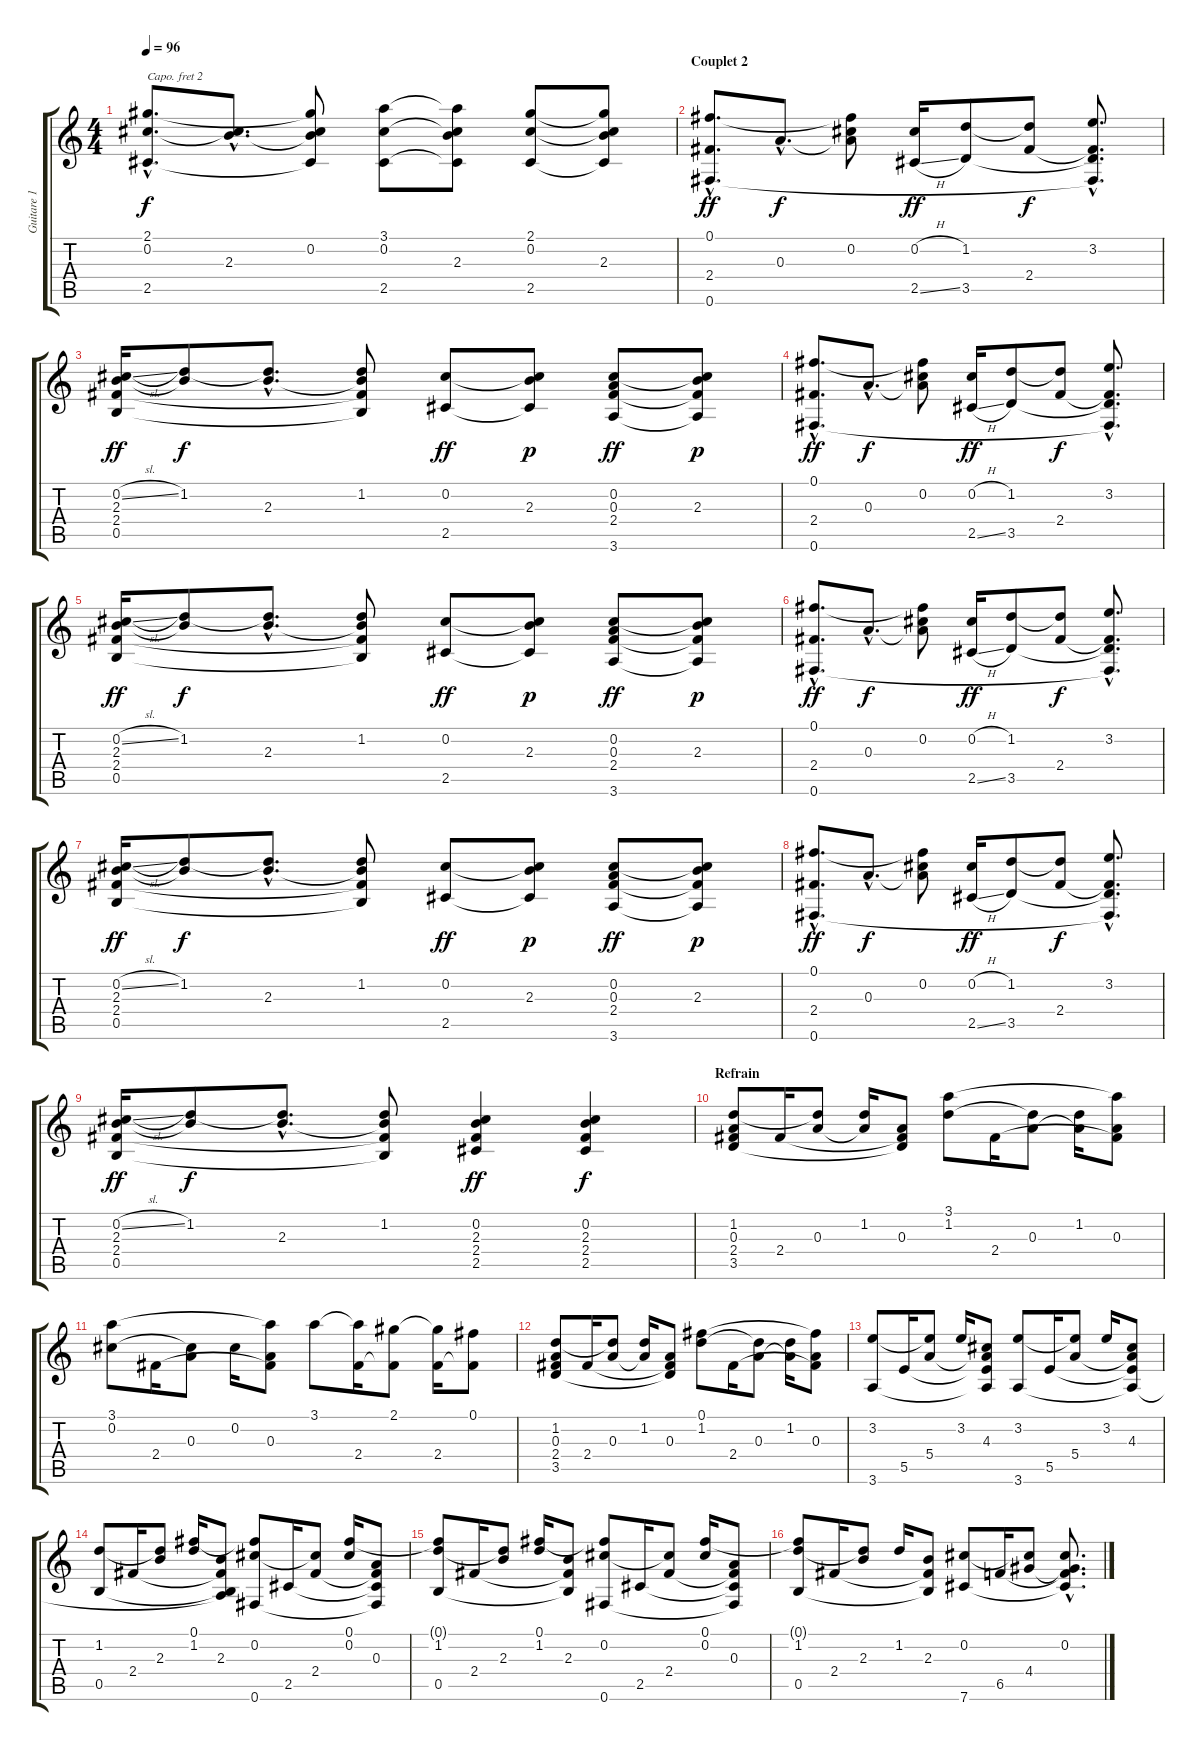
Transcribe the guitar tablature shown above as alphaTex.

\track ("Guitare 1" "Guitare 1") {instrument acousticguitarnylon}
\staff {score tabs}
\capo 2
\tuning (E4 B3 G3 D3 A2 E2) {hide}
\ts (4 4)
\tempo 96
\clef g2
\ks c
(2.1{hac} 0.2{hac} 2.5{hac}).8{d dy f} (0.2{hac t} 2.3{hac}).8{d} (2.1{t} 0.2 2.3{t} 2.5{t}).8 (3.1 0.2 2.5).8 (3.1{t} 0.2{t} 2.3 2.5{t}).8 (2.1 0.2 2.5).8 (2.1{t} 0.2{t} 2.3 2.5{t}).8 |
\section ("" "Couplet 2")
(0.1{hac} 2.4{hac} 0.6{hac}).8{d dy ff volume 16} 0.3{hac}.8{d dy f} (0.1{t} 0.2 0.3{t}).8 (0.2{h} 2.5{sl}).16{dy ff} (1.2 3.5).8 (1.2{t} 2.4).8{dy f} (3.2{hac} 2.4{hac t} 3.5{hac t} 0.6{hac t}).8{d} |
(0.2{sl} 2.3 2.4 0.5).16{dy ff} (1.2 2.3{t}).8{dy f} (1.2{hac t} 2.3{hac}).8{d} (1.2 2.3{t} 2.4{t} 0.5{t}).8 (0.2 2.5).8{dy ff} (0.2{t} 2.3 2.5{t}).8{dy p} (0.2 0.3 2.4 3.6).8{dy ff} (0.2{t} 2.3 2.4{t} 3.6{t}).8{dy p} |
(0.1{hac} 2.4{hac} 0.6{hac}).8{d dy ff} 0.3{hac}.8{d dy f} (0.1{t} 0.2 0.3{t}).8 (0.2{h} 2.5{sl}).16{dy ff} (1.2 3.5).8 (1.2{t} 2.4).8{dy f} (3.2{hac} 2.4{hac t} 3.5{hac t} 0.6{hac t}).8{d} |
(0.2{sl} 2.3 2.4 0.5).16{dy ff} (1.2 2.3{t}).8{dy f} (1.2{hac t} 2.3{hac}).8{d} (1.2 2.3{t} 2.4{t} 0.5{t}).8 (0.2 2.5).8{dy ff} (0.2{t} 2.3 2.5{t}).8{dy p} (0.2 0.3 2.4 3.6).8{dy ff} (0.2{t} 2.3 2.4{t} 3.6{t}).8{dy p} |
(0.1{hac} 2.4{hac} 0.6{hac}).8{d dy ff} 0.3{hac}.8{d dy f} (0.1{t} 0.2 0.3{t}).8 (0.2{h} 2.5{sl}).16{dy ff} (1.2 3.5).8 (1.2{t} 2.4).8{dy f} (3.2{hac} 2.4{hac t} 3.5{hac t} 0.6{hac t}).8{d} |
(0.2{sl} 2.3 2.4 0.5).16{dy ff} (1.2 2.3{t}).8{dy f} (1.2{hac t} 2.3{hac}).8{d} (1.2 2.3{t} 2.4{t} 0.5{t}).8 (0.2 2.5).8{dy ff} (0.2{t} 2.3 2.5{t}).8{dy p} (0.2 0.3 2.4 3.6).8{dy ff} (0.2{t} 2.3 2.4{t} 3.6{t}).8{dy p} |
(0.1{hac} 2.4{hac} 0.6{hac}).8{d dy ff} 0.3{hac}.8{d dy f} (0.1{t} 0.2 0.3{t}).8 (0.2{h} 2.5{sl}).16{dy ff} (1.2 3.5).8 (1.2{t} 2.4).8{dy f} (3.2{hac} 2.4{hac t} 3.5{hac t} 0.6{hac t}).8{d} |
(0.2{sl} 2.3 2.4 0.5).16{dy ff} (1.2 2.3{t}).8{dy f} (1.2{hac t} 2.3{hac}).8{d} (1.2 2.3{t} 2.4{t} 0.5{t}).8 (0.2 2.3 2.4 2.5).4{dy ff} (0.2 2.3 2.4 2.5).4{dy f} |
\section ("" "Refrain")
(1.2 0.3 2.4 3.5).8 2.4.16 (1.2{t} 0.3).8 (1.2 0.3{t}).16 (0.3 2.4{t} 3.5{t}).8 (3.1 1.2).8 2.4.16 (1.2{t} 0.3).8 (1.2 0.3{t}).16 (3.1{t} 0.3 2.4{t}).8 |
(3.1 0.2).8 2.4.16 (0.2{t} 0.3).8 0.2.16 (3.1{t} 0.3 2.4{t}).8 3.1.8 (3.1{t} 2.4).16 (2.1 2.4{t}).8 (2.1{t} 2.4).16 (0.1 2.4{t}).8 |
(1.2 0.3 2.4 3.5).8 2.4.16 (1.2{t} 0.3).8 (1.2 0.3{t}).16 (0.3 2.4{t} 3.5{t}).8 (0.1 1.2).8 2.4.16 (1.2{t} 0.3).8 (1.2 0.3{t}).16 (0.1{t} 0.3 2.4{t}).8 |
(3.2 3.6).8 5.5.16 (3.2{t} 5.4).8 3.2.16 (4.3 5.4{t} 5.5{t} 3.6{t}).8 (3.2 3.6).8 5.5.16 (3.2{t} 5.4).8 3.2.16 (4.3 5.4{t} 5.5{t} 3.6{t}).8 |
(1.2 0.5).8 2.4.16 (1.2{t} 2.3).8 (0.1 1.2).16 (2.3 2.4{t} 0.5{t} 3.6{t}).8 (0.1{t} 0.2 0.6).8 2.5.16 (0.2{t} 2.4).8 (0.1 0.2).16 (0.3 2.4{t} 2.5{t} 0.6{t}).8 |
(0.1{t} 1.2 0.5).8 2.4.16 (1.2{t} 2.3).8 (0.1 1.2).16 (2.3 2.4{t} 0.5{t}).8 (0.1{t} 0.2 0.6).8 2.5.16 (0.2{t} 2.4).8 (0.1 0.2).16 (0.3 2.4{t} 2.5{t} 0.6{t}).8 |
(0.1{t} 1.2 0.5).8 2.4.16 (1.2{t} 2.3).8 1.2.16 (2.3 2.4{t} 0.5{t}).8 (0.2 7.6).8 6.5.16 (0.2{t} 4.4).8 (0.2{hac} 4.4{hac t} 6.5{hac t} 7.6{hac t}).8{d}
